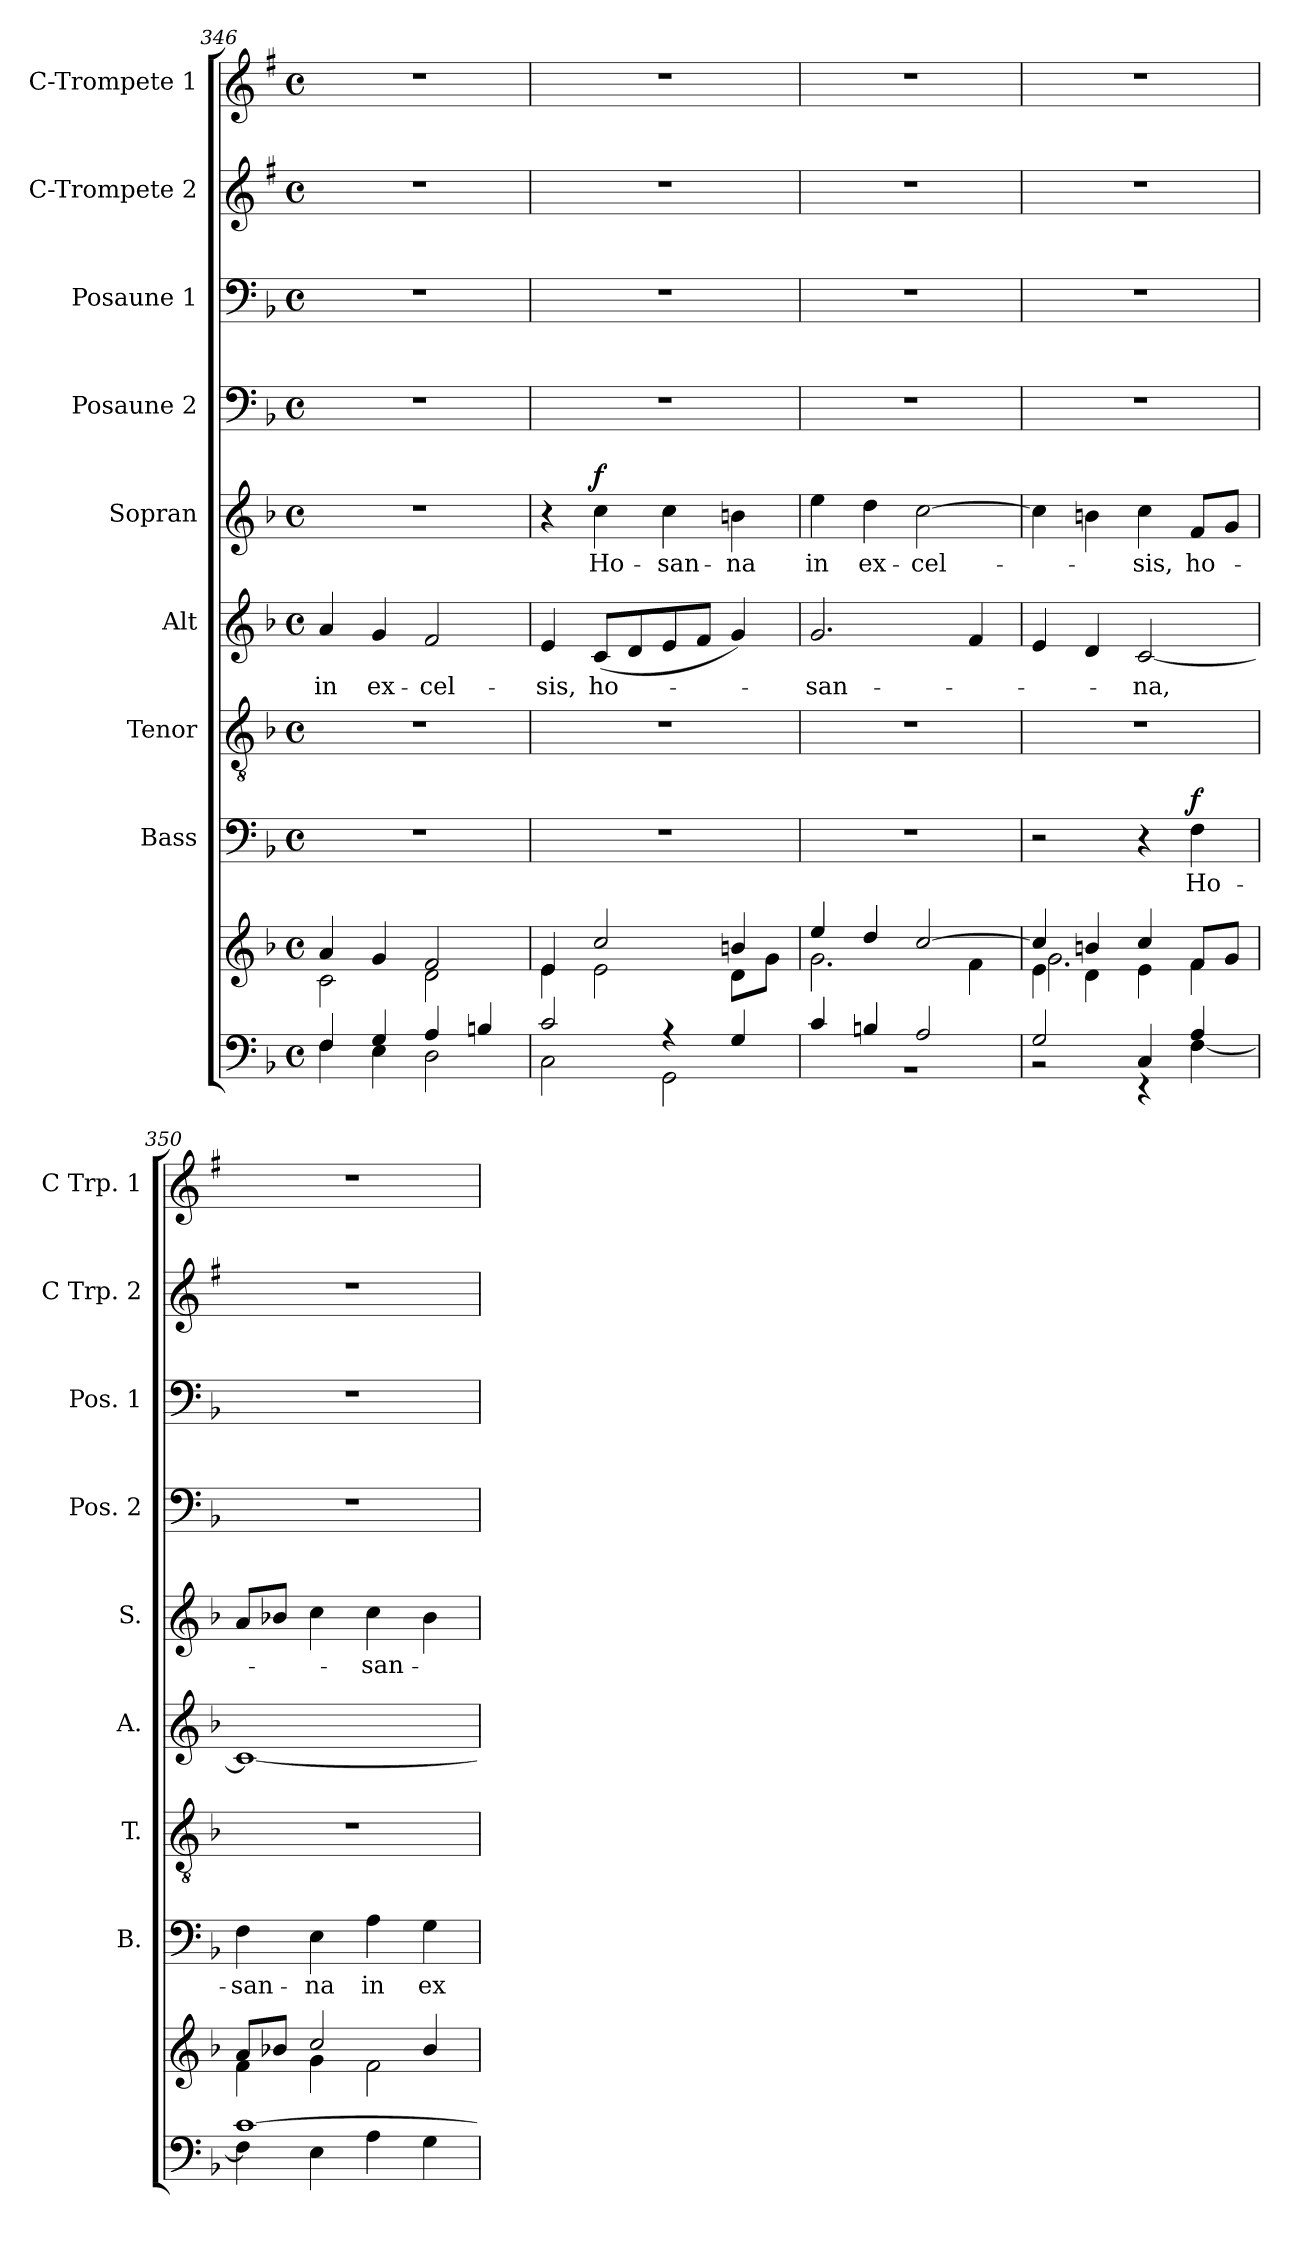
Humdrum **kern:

**kern	**kern	**kern	**text	**dynam	**kern	**kern	**text	**kern	**text	**dynam	**kern	**kern	**kern	**kern
*part9	*part9	*part8	*part8	*part8	*part7	*part6	*part6	*part5	*part5	*part5	*part4	*part3	*part2	*part1
*staff10	*staff9	*staff8	*staff8	*staff8	*staff7	*staff6	*staff6	*staff5	*staff5	*staff5	*staff4	*staff3	*staff2	*staff1
*	*	*I"Bass	*	*	*I"Tenor	*I"Alt	*	*I"Sopran	*	*	*I"Posaune 2	*I"Posaune 1	*I"C-Trompete 2	*I"C-Trompete 1
*	*	*I'B.	*	*	*I'T.	*I'A.	*	*I'S.	*	*	*I'Pos. 2	*I'Pos. 1	*I'C Trp. 2	*I'C Trp. 1
*clefF4	*clefG2	*clefF4	*	*	*clefGv2	*clefG2	*	*clefG2	*	*	*clefF4	*clefF4	*clefG2	*clefG2
*	*	*	*	*	*	*	*	*	*	*	*	*	*ITrd1c2	*ITrd1c2
*k[b-]	*k[b-]	*k[b-]	*	*	*k[b-]	*k[b-]	*	*k[b-]	*	*	*k[b-]	*k[b-]	*k[b-]	*k[b-]
*F:	*F:	*F:	*	*	*F:	*F:	*	*F:	*	*	*F:	*F:	*F:	*F:
*M4/4	*M4/4	*M4/4	*	*	*M4/4	*M4/4	*	*M4/4	*	*	*M4/4	*M4/4	*M4/4	*M4/4
*met(c)	*met(c)	*met(c)	*	*	*met(c)	*met(c)	*	*met(c)	*	*	*met(c)	*met(c)	*met(c)	*met(c)
=346	=346	=346	=346	=346	=346	=346	=346	=346	=346	=346	=346	=346	=346	=346
*^	*^	*	*	*	*	*	*	*	*	*	*	*	*	*
!	!	!	!	!	!	!	!	!	!LO:LY:b	!	!	!	!	!	!	!
4F/	4F\	4a/	2c\	1r	.	.	1r	4a/	in	1r	.	.	1r	1r	1r	1r
!	!	!	!	!	!	!	!	!	!LO:LY:b	!	!	!	!	!	!	!
4G/	4E\	4g/	.	.	.	.	.	4g/	ex-	.	.	.	.	.	.	.
!	!	!	!	!	!	!	!	!	!LO:LY:b	!	!	!	!	!	!	!
4A/	2D\	2f/	2d\	.	.	.	.	2f/	-cel-	.	.	.	.	.	.	.
4Bn/	.	.	.	.	.	.	.	.	.	.	.	.	.	.	.	.
=347	=347	=347	=347	=347	=347	=347	=347	=347	=347	=347	=347	=347	=347	=347	=347	=347
!	!	!	!	!	!	!	!	!	!LO:LY:b	!	!	!	!	!	!	!
2c/	2C\	4e/	4e\	1r	.	.	1r	4e/	-sis,	4r	.	.	1r	1r	1r	1r
!	!	!	!	!	!	!	!	!	!LO:LY:b	!	!LO:LY:b	!LO:DY:a	!	!	!	!
.	.	2cc/	2e\	.	.	.	.	(<8c/L	ho-	4cc\	Ho-	f	.	.	.	.
.	.	.	.	.	.	.	.	8d/	.	.	.	.	.	.	.	.
!	!	!	!	!	!	!	!	!	!	!	!LO:LY:b	!	!	!	!	!
4rA	2GG\	.	.	.	.	.	.	8e/	.	4cc\	-san-	.	.	.	.	.
.	.	.	.	.	.	.	.	8f/J	.	.	.	.	.	.	.	.
!	!	!	!	!	!	!	!	!	!	!	!LO:LY:b	!	!	!	!	!
4G/	.	4bn/	8d\L	.	.	.	.	4g/)	.	4bn\	-na	.	.	.	.	.
.	.	.	8g\J	.	.	.	.	.	.	.	.	.	.	.	.	.
=348	=348	=348	=348	=348	=348	=348	=348	=348	=348	=348	=348	=348	=348	=348	=348	=348
!	!	!	!	!	!	!	!	!	!LO:LY:b	!	!LO:LY:b	!	!	!	!	!
4c/	1rBB	4ee/	2.g\	1r	.	.	1r	2.g/	-san-	4ee\	in	.	1r	1r	1r	1r
!	!	!	!	!	!	!	!	!	!	!	!LO:LY:b	!	!	!	!	!
4Bn/	.	4dd/	.	.	.	.	.	.	.	4dd\	ex-	.	.	.	.	.
!	!	!	!	!	!	!	!	!	!	!	!LO:LY:b	!	!	!	!	!
2A/	.	[>2cc/	.	.	.	.	.	.	.	[2cc\	-cel-	.	.	.	.	.
.	.	.	4f\	.	.	.	.	4f/	.	.	.	.	.	.	.	.
!!LO:PB:g=z
=349	=349	=349	=349	=349	=349	=349	=349	=349	=349	=349	=349	=349	=349	=349	=349	=349
*	*	*	*^	*	*	*	*	*	*	*	*	*	*	*	*	*
2G/	2rBB	4cc/]	4e\	2.g\	2r	.	.	1r	4e/	.	4cc\]	.	.	1r	1r	1r	1r
.	.	4bn/	4d\	.	.	.	.	.	4d/	.	4bn\	.	.	.	.	.	.
!	!	!	!	!	!	!	!	!	!	!LO:LY:b	!	!LO:LY:b	!	!	!	!	!
4C/	4rEE	4cc/	4e\	.	4r	.	.	.	[2c/	-na,	4cc\	-sis,	.	.	.	.	.
!	!	!	!	!	!	!LO:LY:b	!LO:DY:a	!	!	!	!	!LO:LY:b	!	!	!	!	!
4A/	[<4F\	8f/L	4f\	4ryy	4F\	Ho-	f	.	.	.	8f/L	ho-	.	.	.	.	.
.	.	8g/J	.	.	.	.	.	.	.	.	8g/J	.	.	.	.	.	.
*	*	*	*v	*v	*	*	*	*	*	*	*	*	*	*	*	*	*
=350	=350	=350	=350	=350	=350	=350	=350	=350	=350	=350	=350	=350	=350	=350	=350	=350
!	!	!	!	!	!LO:LY:b	!	!	!	!	!	!	!	!	!	!	!
[>1c	4F\]	8a/L	4f\	4F\	-san-	.	1r	1c_	.	8a/L	.	.	1r	1r	1r	1r
.	.	8b-X/J	.	.	.	.	.	.	.	8b-X/J	.	.	.	.	.	.
!	!	!	!	!	!LO:LY:b	!	!	!	!	!	!	!	!	!	!	!
.	4E\	2cc/	4g\	4E\	-na	.	.	.	.	4cc\	.	.	.	.	.	.
!	!	!	!	!	!LO:LY:b	!	!	!	!	!	!LO:LY:b	!	!	!	!	!
.	4A\	.	2f\	4A\	in	.	.	.	.	4cc\	-san-	.	.	.	.	.
!	!	!	!	!	!LO:LY:b	!	!	!	!	!	!	!	!	!	!	!
.	4G\	4b-/	.	4G\	ex-	.	.	.	.	4b-\	.	.	.	.	.	.
*v	*v	*	*	*	*	*	*	*	*	*	*	*	*	*	*	*
*	*v	*v	*	*	*	*	*	*	*	*	*	*	*	*	*
=	=	=	=	=	=	=	=	=	=	=	=	=	=	=
*-	*-	*-	*-	*-	*-	*-	*-	*-	*-	*-	*-	*-	*-	*-
